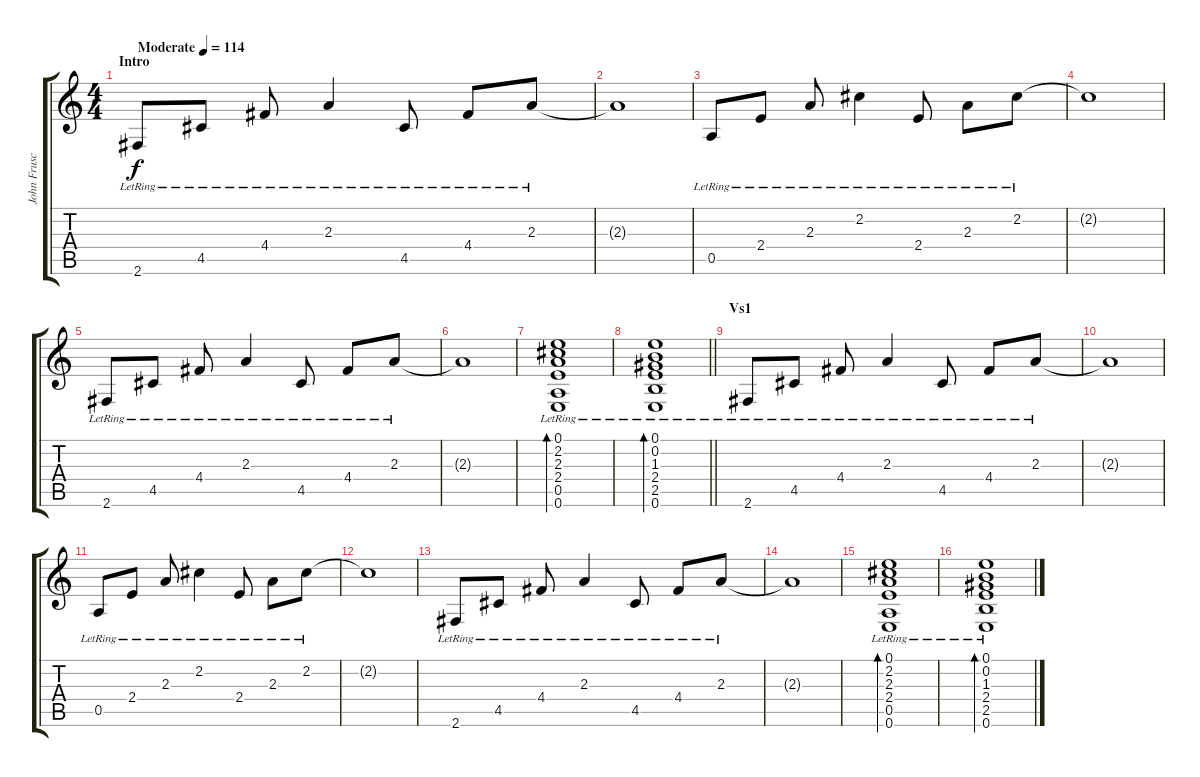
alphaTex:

\track ("John Frusciante" "John Frusc") {instrument electricguitarclean}
\staff {score tabs}
\tuning (E4 B3 G3 D3 A2 E2) {hide}
\ts (4 4)
\section ("" "Intro")
\tempo (114 "Moderate")
\clef g2
\ks c
2.6{lr}.8{dy f instrument electricguitarclean} 4.5{lr}.8 4.4{lr}.8 2.3{lr}.4 4.5{lr}.8 4.4{lr}.8 2.3{lr}.8 |
2.3{t}.1 |
0.5{lr}.8 2.4{lr}.8 2.3{lr}.8 2.2{lr}.4 2.4{lr}.8 2.3{lr}.8 2.2{lr}.8 |
2.2{t}.1 |
2.6{lr}.8 4.5{lr}.8 4.4{lr}.8 2.3{lr}.4 4.5{lr}.8 4.4{lr}.8 2.3{lr}.8 |
2.3{t}.1 |
(0.1 2.2{lr} 2.3{lr} 2.4{lr} 0.5{lr} 0.6).1{bd 60} |
\barLineRight lightlight
(0.1 0.2 1.3{lr} 2.4{lr} 2.5{lr} 0.6{lr}).1{bd 60} |
\section ("" "Vs1")
2.6{lr}.8 4.5{lr}.8 4.4{lr}.8 2.3{lr}.4 4.5{lr}.8 4.4{lr}.8 2.3{lr}.8 |
2.3{t}.1 |
0.5{lr}.8 2.4{lr}.8 2.3{lr}.8 2.2{lr}.4 2.4{lr}.8 2.3{lr}.8 2.2{lr}.8 |
2.2{t}.1 |
2.6{lr}.8 4.5{lr}.8 4.4{lr}.8 2.3{lr}.4 4.5{lr}.8 4.4{lr}.8 2.3{lr}.8 |
2.3{t}.1 |
(0.1 2.2{lr} 2.3{lr} 2.4{lr} 0.5{lr} 0.6).1{bd 60} |
(0.1 0.2 1.3{lr} 2.4{lr} 2.5{lr} 0.6{lr}).1{bd 60}
